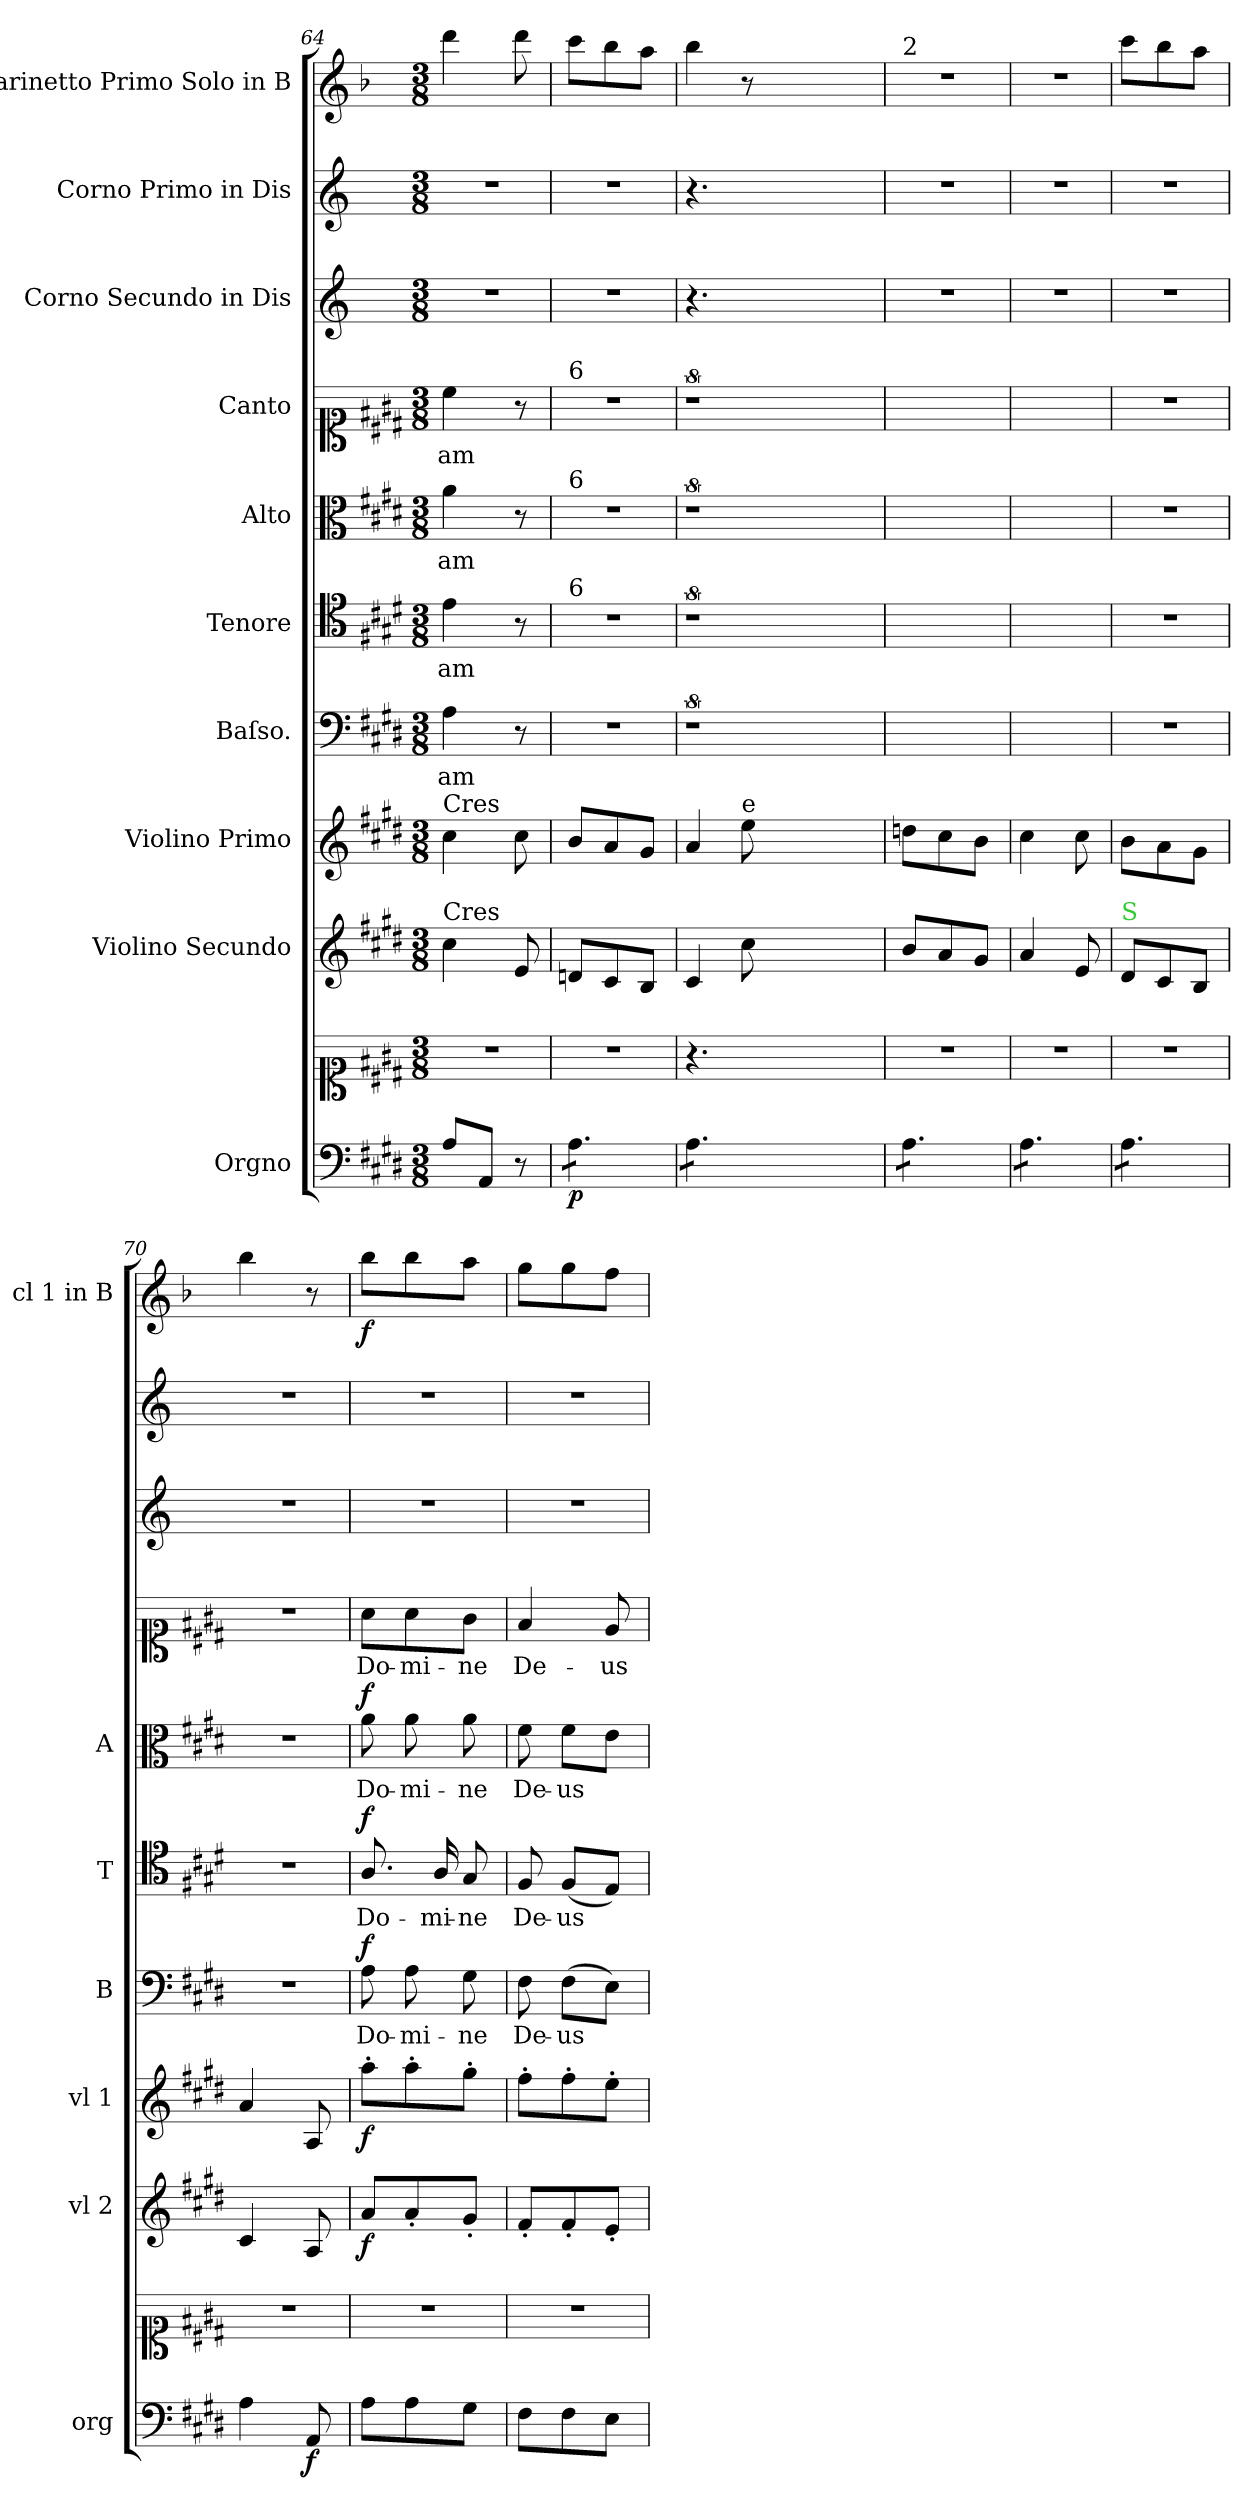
**kern	**kern	**dynam	**kern	**dynam	**kern	**dynam	**kern	**text	**dynam	**kern	**text	**dynam	**kern	**text	**dynam	**kern	**text	**dynam	**kern	**kern	**kern	**dynam
*part10	*part10	*part10	*part9	*part9	*part8	*part8	*part7	*part7	*part7	*part6	*part6	*part6	*part5	*part5	*part5	*part4	*part4	*part4	*part3	*part2	*part1	*part1
*staff11	*staff10	*staff10/11	*staff9	*staff9	*staff8	*staff8	*staff7	*staff7	*staff7	*staff6	*staff6	*staff6	*staff5	*staff5	*staff5	*staff4	*staff4	*staff4	*staff3	*staff2	*staff1	*staff1
*I"Orgno	*	*	*I"Violino Secundo	*	*I"Violino Primo	*	*I"Baſso.	*	*	*I"Tenore	*	*	*I"Alto	*	*	*I"Canto	*	*	*I"Corno Secundo in Dis	*I"Corno Primo in Dis	*I"Clarinetto Primo Solo in B	*
*I'org	*	*	*I'vl 2	*	*I'vl 1	*	*I'B	*	*	*I'T	*	*	*I'A	*	*	*	*	*	*	*	*I'cl 1 in B	*
*clefF4	*clefC1	*	*clefG2	*	*clefG2	*	*clefF4	*	*	*clefC4	*	*	*clefC3	*	*	*clefC1	*	*	*clefG2	*clefG2	*clefG2	*
*	*	*	*	*	*	*	*	*	*	*	*	*	*	*	*	*	*	*	*ITrd5c8	*ITrd5c8	*ITrd1c1	*
*k[f#c#g#d#]	*k[f#c#g#d#]	*	*k[f#c#g#d#]	*	*k[f#c#g#d#]	*	*k[f#c#g#d#]	*	*	*k[f#c#g#d#]	*	*	*k[f#c#g#d#]	*	*	*k[f#c#g#d#]	*	*	*k[f#c#g#d#]	*k[f#c#g#d#]	*k[f#c#g#d#]	*
*E:	*E:	*	*E:	*	*E:	*	*E:	*	*	*E:	*	*	*E:	*	*	*E:	*	*	*E:	*E:	*E:	*
*M3/8	*M3/8	*	*M3/8	*	*M3/8	*	*M3/8	*	*	*M3/8	*	*	*M3/8	*	*	*M3/8	*	*	*M3/8	*M3/8	*M3/8	*
=64	=64	=64	=64	=64	=64	=64	=64	=64	=64	=64	=64	=64	=64	=64	=64	=64	=64	=64	=64	=64	=64	=64
!	!	!	!	!	!LO:TX:t=Cres	!	!	!	!	!	!	!	!	!	!	!	!	!	!	!	!	!
!	!	!	!LO:TX:t=Cres	!	!	!	!	!	!	!	!	!	!	!	!	!	!	!	!	!	!	!
8A\L	4.r	.	4cc#\	.	4cc#\	.	4A\	-am	.	4e\	-am	.	4a\	-am	.	4cc#\	-am	.	4.r	4.r	4ccc#\	.
8AA/J	.	.	.	.	.	.	.	.	.	.	.	.	.	.	.	.	.	.	.	.	.	.
8r	.	.	8e/	.	8cc#\	.	8r	.	.	8r	.	.	8r	.	.	8r	.	.	.	.	8ccc#\	.
=65	=65	=65	=65	=65	=65	=65	=65	=65	=65	=65	=65	=65	=65	=65	=65	=65	=65	=65	=65	=65	=65	=65
!	!	!	!	!	!	!	!	!	!	!	!	!	!	!	!	!LO:TX:a:t=6	!	!	!	!	!	!
!	!	!	!	!	!	!	!	!	!	!	!	!	!LO:TX:a:t=6	!	!	!	!	!	!	!	!	!
!	!	!	!	!	!	!	!	!	!	!LO:TX:a:t=6	!	!	!	!	!	!	!	!	!	!	!	!
!	!	!LO:DY:b=2	!	!	!	!	!	!	!	!	!	!	!	!	!	!	!	!	!	!	!	!
*tremolo	*	*	*	*	*	*	*	*	*	*	*	*	*	*	*	*	*	*	*	*	*	*
8A\L	4.r	p	8dn/L	.	8b\L	.	4.r	.	.	4.r	.	.	4.r	.	.	4.r	.	.	4.r	4.r	8bb\L	.
8A\	.	.	8c#/	.	8a/	.	.	.	.	.	.	.	.	.	.	.	.	.	.	.	8aa\	.
!	!	!	!	!	!	!	!	!	!	!	!	!	!	!	!	!	!	!	!	!	!	!LO:DY:rj
8A\J	.	.	8B/J	.	8g#/J	.	.	.	.	.	.	.	.	.	.	.	.	.	.	.	8gg#\J	fo
=66	=66	=66	=66	=66	=66	=66	=66	=66	=66	=66	=66	=66	=66	=66	=66	=66	=66	=66	=66	=66	=66	=66
8A\L	4.r	.	4c#/	.	4a/	.	8%9r	.	.	8%9r	.	.	8%9r	.	.	8%9r	.	.	4.r	4.r	4aa\	.
8A\	.	.	.	.	.	.	.	.	.	.	.	.	.	.	.	.	.	.	.	.	.	.
!	!	!	!	!	!LO:TX:a:t=e	!	!	!	!	!	!	!	!	!	!	!	!	!	!	!	!	!
8A\J	.	.	8cc#\	.	8ee\	.	.	.	.	.	.	.	.	.	.	.	.	.	.	.	8r	.
2.ryy	2.ryy	.	2.ryy	.	2.ryy	.	.	.	.	.	.	.	.	.	.	.	.	.	2.ryy	2.ryy	2.ryy	.
=67	=67	=67	=67	=67	=67	=67	=67	=67	=67	=67	=67	=67	=67	=67	=67	=67	=67	=67	=67	=67	=67	=67
!	!	!	!	!	!	!	!	!	!	!	!	!	!	!	!	!	!	!	!	!	!LO:TX:a:t=2	!
8A\L	4.r	.	8b\L	.	8ddn\L	.	4.ryy	.	.	4.ryy	.	.	4.ryy	.	.	4.ryy	.	.	4.r	4.r	4.r	.
8A\	.	.	8a/	.	8cc#\	.	.	.	.	.	.	.	.	.	.	.	.	.	.	.	.	.
8A\J	.	.	8g#/J	.	8b\J	.	.	.	.	.	.	.	.	.	.	.	.	.	.	.	.	.
=68	=68	=68	=68	=68	=68	=68	=68	=68	=68	=68	=68	=68	=68	=68	=68	=68	=68	=68	=68	=68	=68	=68
8A\L	4.r	.	4a/	.	4cc#\	.	4.ryy	.	.	4.ryy	.	.	4.ryy	.	.	4.ryy	.	.	4.r	4.r	4.r	.
8A\	.	.	.	.	.	.	.	.	.	.	.	.	.	.	.	.	.	.	.	.	.	.
8A\J	.	.	8e/	.	8cc#\	.	.	.	.	.	.	.	.	.	.	.	.	.	.	.	.	.
=69	=69	=69	=69	=69	=69	=69	=69	=69	=69	=69	=69	=69	=69	=69	=69	=69	=69	=69	=69	=69	=69	=69
!	!	!	!LO:TX:a:color=limegreen:t=S	!	!	!	!	!	!	!	!	!	!	!	!	!	!	!	!	!	!	!
8A\L	4.r	.	8d#/L	.	8b\L	.	4.r	.	.	4.r	.	.	4.r	.	.	4.r	.	.	4.r	4.r	8bb\L	.
8A\	.	.	8c#/	.	8a\	.	.	.	.	.	.	.	.	.	.	.	.	.	.	.	8aa\	.
8A\J	.	.	8B/J	.	8g#\J	.	.	.	.	.	.	.	.	.	.	.	.	.	.	.	8gg#\J	.
*Xtremolo	*	*	*	*	*	*	*	*	*	*	*	*	*	*	*	*	*	*	*	*	*	*
=70	=70	=70	=70	=70	=70	=70	=70	=70	=70	=70	=70	=70	=70	=70	=70	=70	=70	=70	=70	=70	=70	=70
4A\	4.r	.	4c#/	.	4a/	.	4.r	.	.	4.r	.	.	4.r	.	.	4.r	.	.	4.r	4.r	4aa\	.
!	!	!LO:DY:b=2	!	!	!	!	!	!	!	!	!	!	!	!	!	!	!	!	!	!	!	!
8AA/	.	f	8A/	.	8A/	.	.	.	.	.	.	.	.	.	.	.	.	.	.	.	8r	.
=71	=71	=71	=71	=71	=71	=71	=71	=71	=71	=71	=71	=71	=71	=71	=71	=71	=71	=71	=71	=71	=71	=71
!	!	!	!	!	!	!	!	!	!LO:DY:b	!	!	!LO:DY:b	!	!	!LO:DY:b	!	!	!LO:DY:b	!	!	!	!
8A\L	4.r	.	8a/L	f	8aa'\L	f	8A\	Do-	f	8.A/	Do-	f	8a\	Do-	f	8a\L	Do-	for.	4.r	4.r	8aa\L	f
8A\	.	.	8a'/	.	8aa'\	.	8A\	-mi-	.	.	.	.	8a\	-mi-	.	8a\	-mi-	.	.	.	8aa\	.
.	.	.	.	.	.	.	.	.	.	16A/	-mi-	.	.	.	.	.	.	.	.	.	.	.
8G#\J	.	.	8g#'/J	.	8gg#'\J	.	8G#\	-ne	.	8G#/	-ne	.	8a\	-ne	.	8g#\J	-ne	.	.	.	8gg#\J	.
=72	=72	=72	=72	=72	=72	=72	=72	=72	=72	=72	=72	=72	=72	=72	=72	=72	=72	=72	=72	=72	=72	=72
8F#\L	4.r	.	8f#'/L	.	8ff#'\L	.	8F#\	De-	.	8F#/	De-	.	8f#\	De-	.	4f#/	De-	.	4.r	4.r	8ff#\L	.
8F#\	.	.	8f#'/	.	8ff#'\	.	(8F#\L	-us	.	(8F#/L	-us	.	8f#\L	-us	.	.	.	.	.	.	8ff#\	.
8E\J	.	.	8e'/J	.	8ee'\J	.	8E\J)	.	.	8E/J)	.	.	8e\J	.	.	8e/	-us	.	.	.	8ee\J	.
=	=	=	=	=	=	=	=	=	=	=	=	=	=	=	=	=	=	=	=	=	=	=
*-	*-	*-	*-	*-	*-	*-	*-	*-	*-	*-	*-	*-	*-	*-	*-	*-	*-	*-	*-	*-	*-	*-
